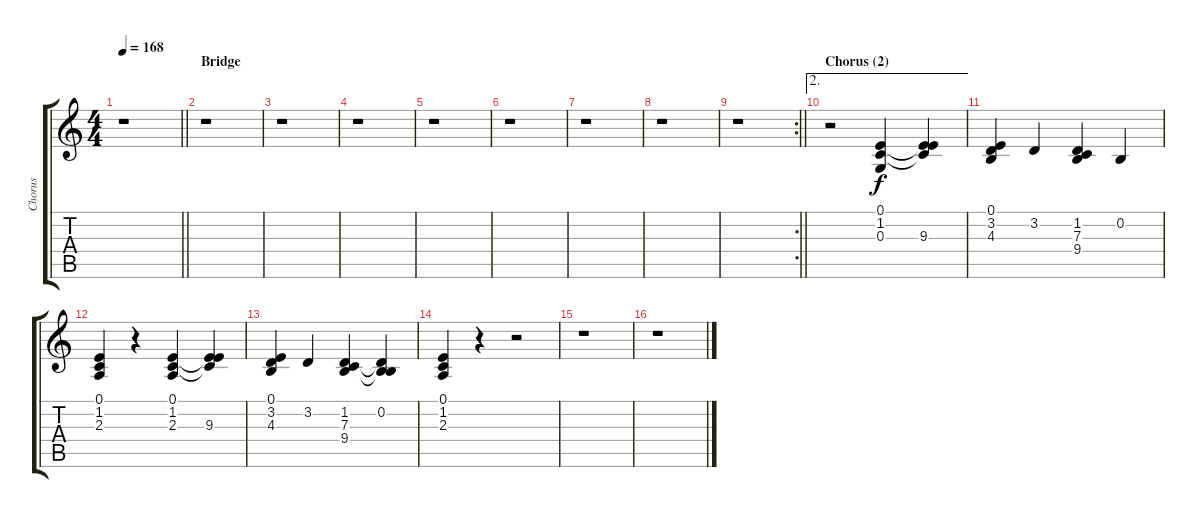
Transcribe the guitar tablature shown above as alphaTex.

\track ("Chorus" "Chorus") {instrument sopranosax}
\staff {score tabs}
\tuning (E4 B3 G3 D3 A2 E2) {hide}
\ts (4 4)
\tempo 168
\clef g2
\barLineRight lightlight
\ks c
r.1{dy f} |
\section ("" "Bridge")
r.1 |
r.1 |
r.1 |
r.1 |
r.1 |
r.1 |
r.1 |
\rc 2
\barLineRight lightlight
r.1 |
\ae 2
\section ("" "Chorus (2)")
r.2 (0.1 1.2 0.3).4 (0.1{t} 1.2{t} 9.3).4 |
(0.1 3.2 4.3).4 3.2.4 (1.2 7.3 9.4).4 0.2.4 |
(0.1 1.2 2.3).4 r.4 (0.1 1.2 2.3).4 (0.1{t} 1.2{t} 9.3).4 |
(0.1 3.2 4.3).4 3.2.4 (1.2 7.3 9.4).4 (0.2 7.3{t} 9.4{t}).4 |
(0.1 1.2 2.3).4 r.4 r.2 |
r.1 |
r.1
